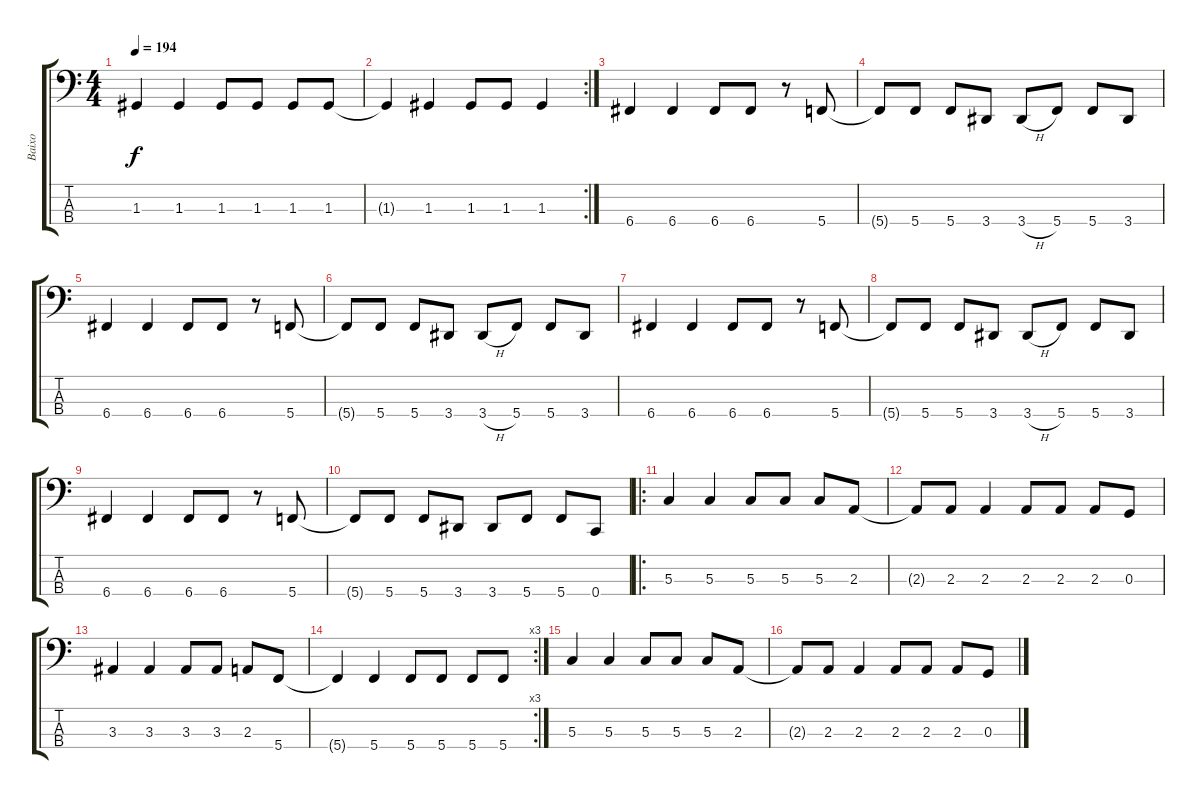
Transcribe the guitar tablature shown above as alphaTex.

\track ("Baixo" "Baixo") {instrument electricbasspick}
\staff {score tabs}
\tuning (F2 C2 G1 C1) {hide}
\ts (4 4)
\tempo 194
\clef f4
\ks c
1.3.4{dy f} 1.3.4 1.3.8 1.3.8 1.3.8 1.3.8 |
\rc 2
1.3{t}.4 1.3.4 1.3.8 1.3.8 1.3.4 |
6.4.4 6.4.4 6.4.8 6.4.8 r.8 5.4.8 |
5.4{t}.8 5.4.8 5.4.8 3.4.8 3.4{h}.8 5.4.8 5.4.8 3.4.8 |
6.4.4 6.4.4 6.4.8 6.4.8 r.8 5.4.8 |
5.4{t}.8 5.4.8 5.4.8 3.4.8 3.4{h}.8 5.4.8 5.4.8 3.4.8 |
6.4.4 6.4.4 6.4.8 6.4.8 r.8 5.4.8 |
5.4{t}.8 5.4.8 5.4.8 3.4.8 3.4{h}.8 5.4.8 5.4.8 3.4.8 |
6.4.4 6.4.4 6.4.8 6.4.8 r.8 5.4.8 |
5.4{t}.8 5.4.8 5.4.8 3.4.8 3.4.8 5.4.8 5.4.8 0.4.8 |
\ro
5.3.4 5.3.4 5.3.8 5.3.8 5.3.8 2.3.8 |
2.3{t}.8 2.3.8 2.3.4 2.3.8 2.3.8 2.3.8 0.3.8 |
3.3.4 3.3.4 3.3.8 3.3.8 2.3.8 5.4.8 |
\rc 3
5.4{t}.4 5.4.4 5.4.8 5.4.8 5.4.8 5.4.8 |
5.3.4 5.3.4 5.3.8 5.3.8 5.3.8 2.3.8 |
2.3{t}.8 2.3.8 2.3.4 2.3.8 2.3.8 2.3.8 0.3.8
